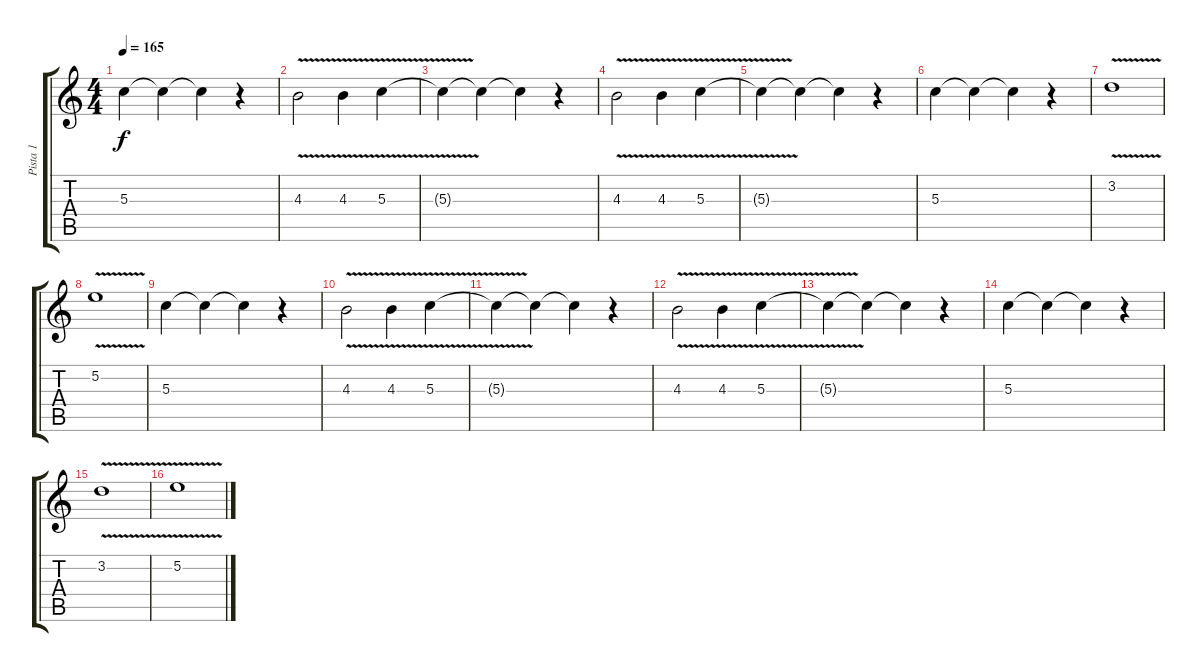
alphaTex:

\track ("Pista 1" "Pista 1") {instrument acousticguitarsteel}
\staff {score tabs}
\tuning (E4 B3 G3 D3 A2 E2) {hide}
\ts (4 4)
\tempo 165
\clef g2
\ks c
5.3.4{dy f} 5.3{t}.4 5.3{t}.4 r.4 |
4.3{v}.2 4.3{v}.4 5.3{v}.4 |
5.3{t}.4 5.3{t}.4 5.3{t}.4 r.4 |
4.3{v}.2 4.3{v}.4 5.3{v}.4 |
5.3{t}.4 5.3{t}.4 5.3{t}.4 r.4 |
5.3.4 5.3{t}.4 5.3{t}.4 r.4 |
3.2{v}.1 |
5.2{v}.1 |
5.3.4 5.3{t}.4 5.3{t}.4 r.4 |
4.3{v}.2 4.3{v}.4 5.3{v}.4 |
5.3{t}.4 5.3{t}.4 5.3{t}.4 r.4 |
4.3{v}.2 4.3{v}.4 5.3{v}.4 |
5.3{t}.4 5.3{t}.4 5.3{t}.4 r.4 |
5.3.4 5.3{t}.4 5.3{t}.4 r.4 |
3.2{v}.1 |
5.2{v}.1
